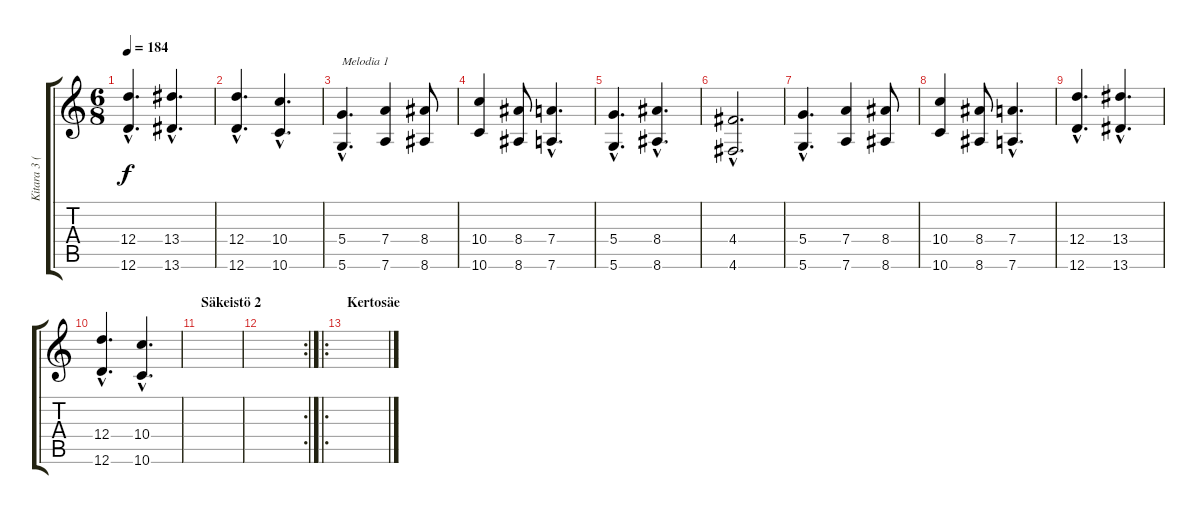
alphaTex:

\track ("Kitara 3 (Mahtipontical melodia)" "Kitara 3 (") {instrument distortionguitar}
\staff {score tabs}
\tuning (E4 B3 G3 D3 A2 D2) {hide}
\ts (6 8)
\tempo 184
\clef g2
\ks c
(12.4{hac} 12.6{hac}).4{d dy f} (13.4{hac} 13.6{hac}).4{d} |
(12.4{hac} 12.6{hac}).4{d} (10.4{hac} 10.6{hac}).4{d} |
(5.4{hac} 5.6{hac}).4{d txt "Melodia 1"} (7.4 7.6).4 (8.4 8.6).8 |
(10.4 10.6).4 (8.4 8.6).8 (7.4{hac} 7.6{hac}).4{d} |
(5.4{hac} 5.6{hac}).4{d} (8.4{hac} 8.6{hac}).4{d} |
(4.4{hac} 4.6{hac}).2{d} |
(5.4{hac} 5.6{hac}).4{d} (7.4 7.6).4 (8.4 8.6).8 |
(10.4 10.6).4 (8.4 8.6).8 (7.4{hac} 7.6{hac}).4{d} |
(12.4{hac} 12.6{hac}).4{d} (13.4{hac} 13.6{hac}).4{d} |
(12.4{hac} 12.6{hac}).4{d} (10.4{hac} 10.6{hac}).4{d} |
\section ("" "Säkeistö 2")
|
\rc 2
|
\ro
\section ("" "Kertosäe")
